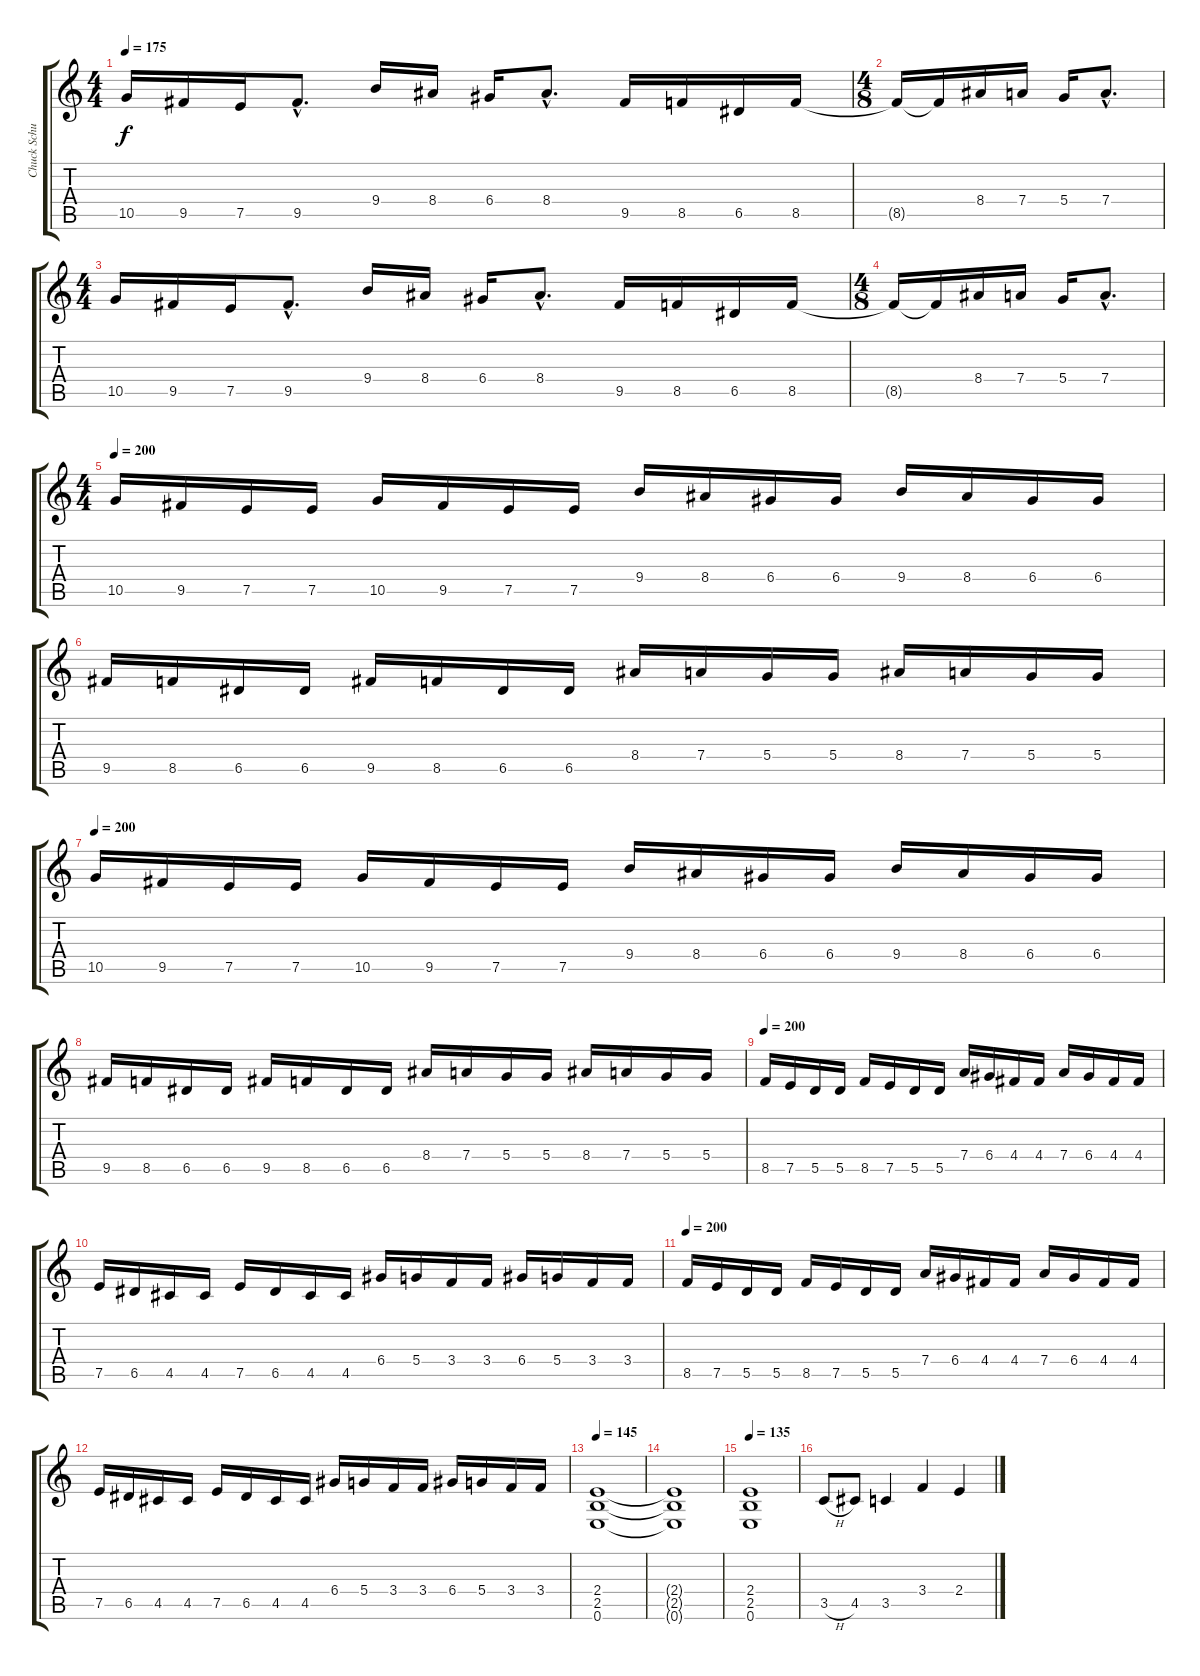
\track ("Chuck Schuldiner" "Chuck Schu") {instrument distortionguitar}
\staff {score tabs}
\tuning (E4 B3 G3 D3 A2 E2) {hide}
\ts (4 4)
\tempo 175
\clef g2
\ks c
10.5.16{dy f} 9.5.16 7.5.16 9.5{hac}.8{d} 9.4.16 8.4.16 6.4.16 8.4{hac}.8{d} 9.5.16 8.5.16 6.5.16 8.5.16 |
\ts (4 8)
8.5{t}.16 8.5{t}.16 8.4.16 7.4.16 5.4.16 7.4{hac}.8{d} |
\ts (4 4)
10.5.16 9.5.16 7.5.16 9.5{hac}.8{d} 9.4.16 8.4.16 6.4.16 8.4{hac}.8{d} 9.5.16 8.5.16 6.5.16 8.5.16 |
\ts (4 8)
8.5{t}.16 8.5{t}.16 8.4.16 7.4.16 5.4.16 7.4{hac}.8{d} |
\ts (4 4)
\tempo 200
10.5.16 9.5.16 7.5.16 7.5.16 10.5.16 9.5.16 7.5.16 7.5.16 9.4.16 8.4.16 6.4.16 6.4.16 9.4.16 8.4.16 6.4.16 6.4.16 |
9.5.16 8.5.16 6.5.16 6.5.16 9.5.16 8.5.16 6.5.16 6.5.16 8.4.16 7.4.16 5.4.16 5.4.16 8.4.16 7.4.16 5.4.16 5.4.16 |
\tempo 200
10.5.16 9.5.16 7.5.16 7.5.16 10.5.16 9.5.16 7.5.16 7.5.16 9.4.16 8.4.16 6.4.16 6.4.16 9.4.16 8.4.16 6.4.16 6.4.16 |
9.5.16 8.5.16 6.5.16 6.5.16 9.5.16 8.5.16 6.5.16 6.5.16 8.4.16 7.4.16 5.4.16 5.4.16 8.4.16 7.4.16 5.4.16 5.4.16 |
\tempo 200
8.5.16 7.5.16 5.5.16 5.5.16 8.5.16 7.5.16 5.5.16 5.5.16 7.4.16 6.4.16 4.4.16 4.4.16 7.4.16 6.4.16 4.4.16 4.4.16 |
7.5.16 6.5.16 4.5.16 4.5.16 7.5.16 6.5.16 4.5.16 4.5.16 6.4.16 5.4.16 3.4.16 3.4.16 6.4.16 5.4.16 3.4.16 3.4.16 |
\tempo 200
8.5.16 7.5.16 5.5.16 5.5.16 8.5.16 7.5.16 5.5.16 5.5.16 7.4.16 6.4.16 4.4.16 4.4.16 7.4.16 6.4.16 4.4.16 4.4.16 |
7.5.16 6.5.16 4.5.16 4.5.16 7.5.16 6.5.16 4.5.16 4.5.16 6.4.16 5.4.16 3.4.16 3.4.16 6.4.16 5.4.16 3.4.16 3.4.16 |
\tempo 145
(2.4 2.5 0.6).1 |
(2.4{t} 2.5{t} 0.6{t}).1 |
\tempo 135
(2.4 2.5 0.6).1 |
3.5{h}.8 4.5.8 3.5.4 3.4.4 2.4.4
